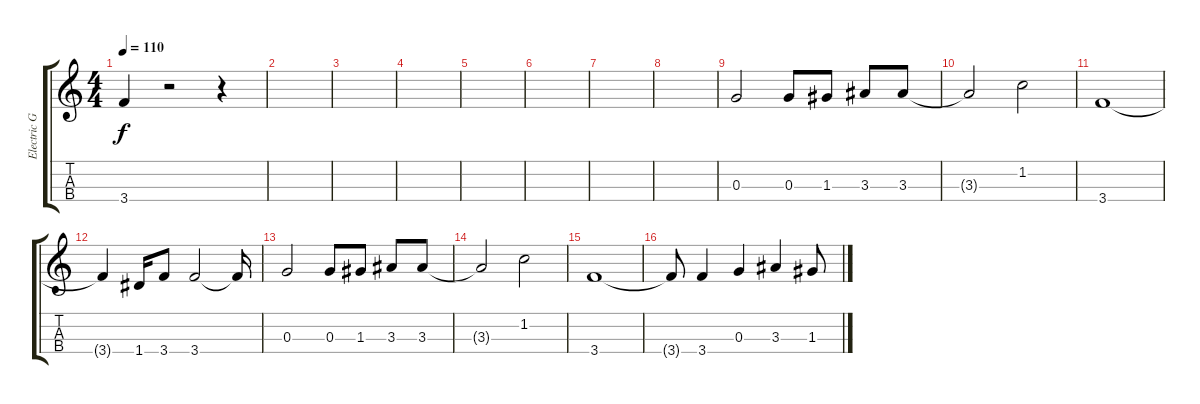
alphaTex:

\track ("Electric Guitar " "Electric G") {instrument acousticguitarsteel}
\staff {score tabs}
\tuning (E4 B3 G3 D3) {hide}
\ts (4 4)
\tempo 110
\clef g2
\ks c
3.4{t}.4{dy f} r.2 r.4 |
|
|
|
|
|
|
|
0.3.2 0.3.8 1.3.8 3.3.8 3.3.8 |
3.3{t}.2 1.2.2 |
3.4.1 |
3.4{t}.4 1.4.16 3.4.8 3.4.2 3.4{t}.16 |
0.3.2 0.3.8 1.3.8 3.3.8 3.3.8 |
3.3{t}.2 1.2.2 |
3.4.1 |
3.4{t}.8 3.4.4 0.3.4 3.3.4 1.3.8
